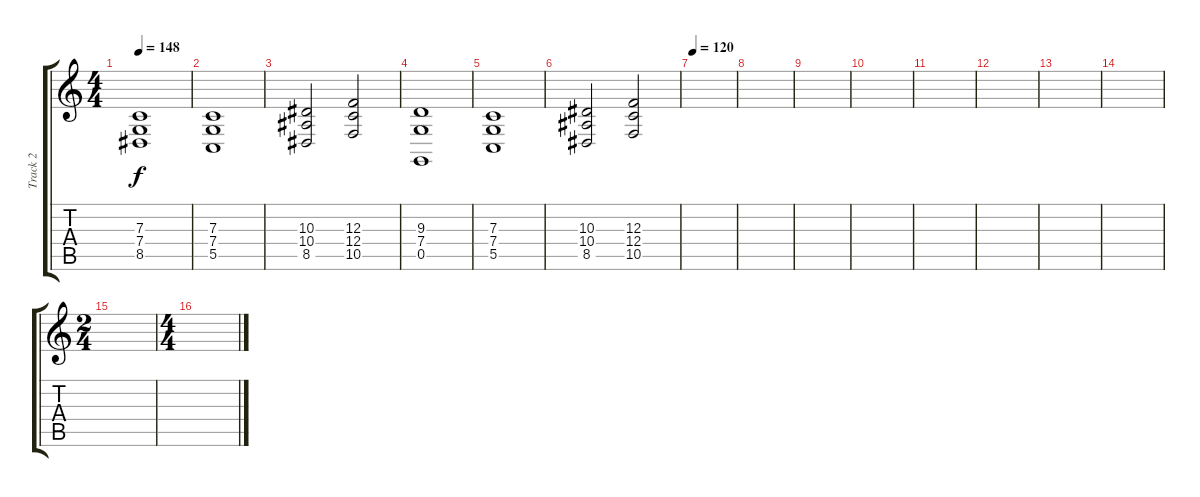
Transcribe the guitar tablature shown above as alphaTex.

\track ("Track 2" "Track 2") {instrument stringensemble1}
\staff {score tabs}
\tuning (D4 A3 F3 C3 G2 C2) {hide}
\ts (4 4)
\tempo 148
\clef g2
\ks c
(7.3 7.4 8.5).1{dy f} |
(7.3 7.4 5.5).1 |
(10.3 10.4 8.5).2 (12.3 12.4 10.5).2 |
(9.3 7.4 0.5).1 |
(7.3 7.4 5.5).1 |
(10.3 10.4 8.5).2 (12.3 12.4 10.5).2 |
\tempo 120
|
|
|
|
|
|
|
|
\ts (2 4)
|
\ts (4 4)
